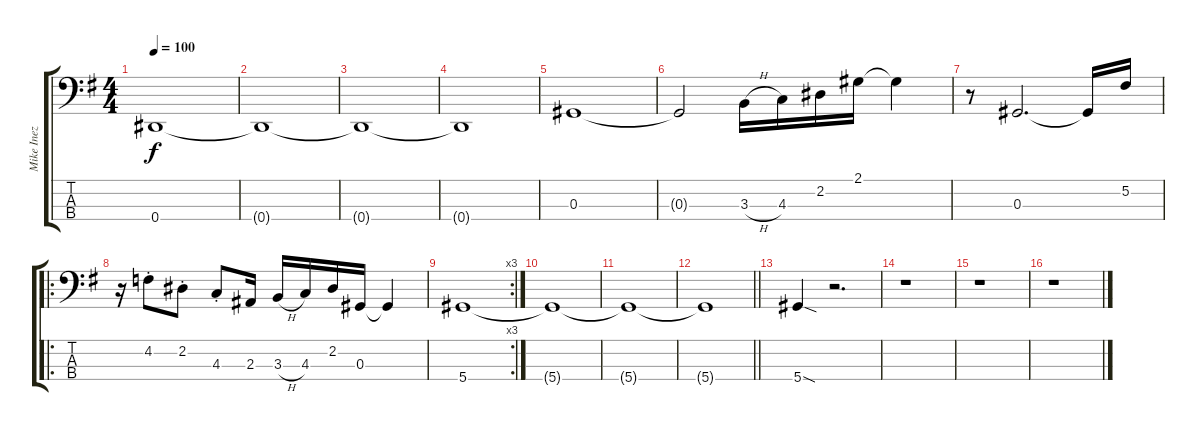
\track ("Mike Inez" "Mike Inez") {instrument electricbasspick}
\staff {score tabs}
\tuning (Gb2 Db2 Ab1 Eb1) {hide}
\ts (4 4)
\tempo 100
\clef f4
\ks g
0.4.1{dy f} |
0.4{t}.1 |
0.4{t}.1 |
0.4{t}.1 |
0.3.1 |
0.3{t}.2 3.3{h}.16 4.3.16 2.2.16 2.1.16 2.1{t}.4 |
r.8 0.3.2{d} 0.3{t}.16 5.2.16 |
\ro
r.16 4.2{st}.8 2.2{st}.8 4.3{st}.8 2.3.16 3.3{h}.16 4.3.16 2.2.16 0.3.16 0.3{t}.4 |
\rc 3
5.4.1 |
5.4{t}.1 |
5.4{t}.1 |
\barLineRight lightlight
5.4{t}.1 |
5.4{sod}.4 r.2{d} |
r.1 |
r.1 |
r.1
